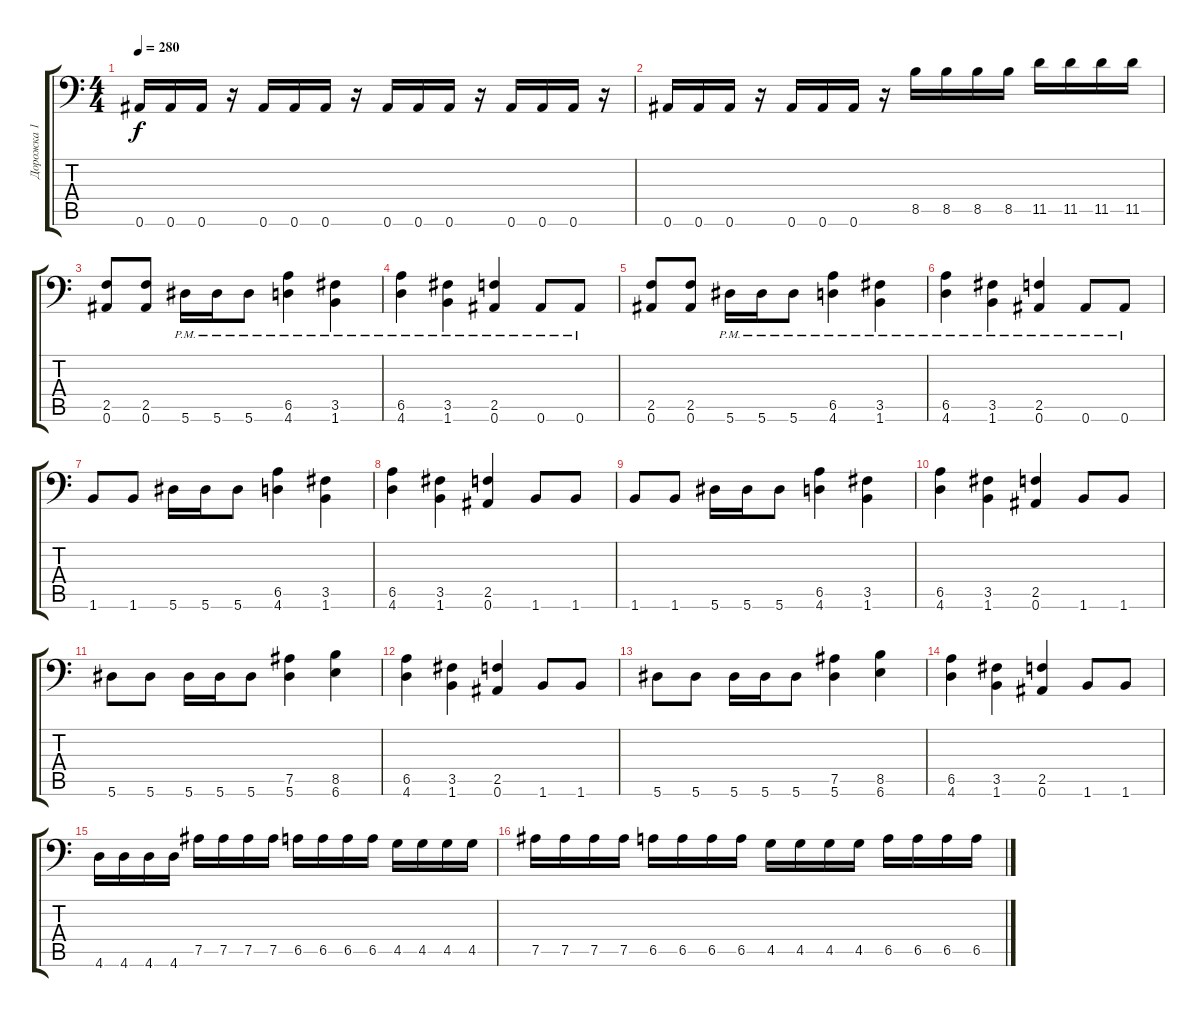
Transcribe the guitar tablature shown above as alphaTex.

\track ("Дорожка 1" "Дорожка 1") {instrument distortionguitar}
\staff {score tabs}
\tuning (Bb3 F3 Db3 Ab2 Eb2 Bb1) {hide}
\ts (4 4)
\tempo 280
\clef f4
\ks c
0.6.16{dy f} 0.6.16 0.6.16 r.16 0.6.16 0.6.16 0.6.16 r.16 0.6.16 0.6.16 0.6.16 r.16 0.6.16 0.6.16 0.6.16 r.16 |
0.6.16 0.6.16 0.6.16 r.16 0.6.16 0.6.16 0.6.16 r.16 8.5.16 8.5.16 8.5.16 8.5.16 11.5.16 11.5.16 11.5.16 11.5.16 |
(2.5 0.6).8 (2.5 0.6).8 5.6{pm}.16 5.6{pm}.16 5.6{pm}.8 (6.5{pm} 4.6{pm}).4 (3.5{pm} 1.6{pm}).4 |
(6.5{pm} 4.6{pm}).4 (3.5{pm} 1.6{pm}).4 (2.5{pm} 0.6{pm}).4 0.6{pm}.8 0.6{pm}.8 |
(2.5 0.6).8 (2.5 0.6).8 5.6{pm}.16 5.6{pm}.16 5.6{pm}.8 (6.5{pm} 4.6{pm}).4 (3.5{pm} 1.6{pm}).4 |
(6.5{pm} 4.6{pm}).4 (3.5{pm} 1.6{pm}).4 (2.5{pm} 0.6{pm}).4 0.6{pm}.8 0.6{pm}.8 |
1.6.8 1.6.8 5.6.16 5.6.16 5.6.8 (6.5 4.6).4 (3.5 1.6).4 |
(6.5 4.6).4 (3.5 1.6).4 (2.5 0.6).4 1.6.8 1.6.8 |
1.6.8 1.6.8 5.6.16 5.6.16 5.6.8 (6.5 4.6).4 (3.5 1.6).4 |
(6.5 4.6).4 (3.5 1.6).4 (2.5 0.6).4 1.6.8 1.6.8 |
5.6.8 5.6.8 5.6.16 5.6.16 5.6.8 (7.5 5.6).4 (8.5 6.6).4 |
(6.5 4.6).4 (3.5 1.6).4 (2.5 0.6).4 1.6.8 1.6.8 |
5.6.8 5.6.8 5.6.16 5.6.16 5.6.8 (7.5 5.6).4 (8.5 6.6).4 |
(6.5 4.6).4 (3.5 1.6).4 (2.5 0.6).4 1.6.8 1.6.8 |
4.6.16 4.6.16 4.6.16 4.6.16 7.5.16 7.5.16 7.5.16 7.5.16 6.5.16 6.5.16 6.5.16 6.5.16 4.5.16 4.5.16 4.5.16 4.5.16 |
7.5.16 7.5.16 7.5.16 7.5.16 6.5.16 6.5.16 6.5.16 6.5.16 4.5.16 4.5.16 4.5.16 4.5.16 6.5.16 6.5.16 6.5.16 6.5.16
